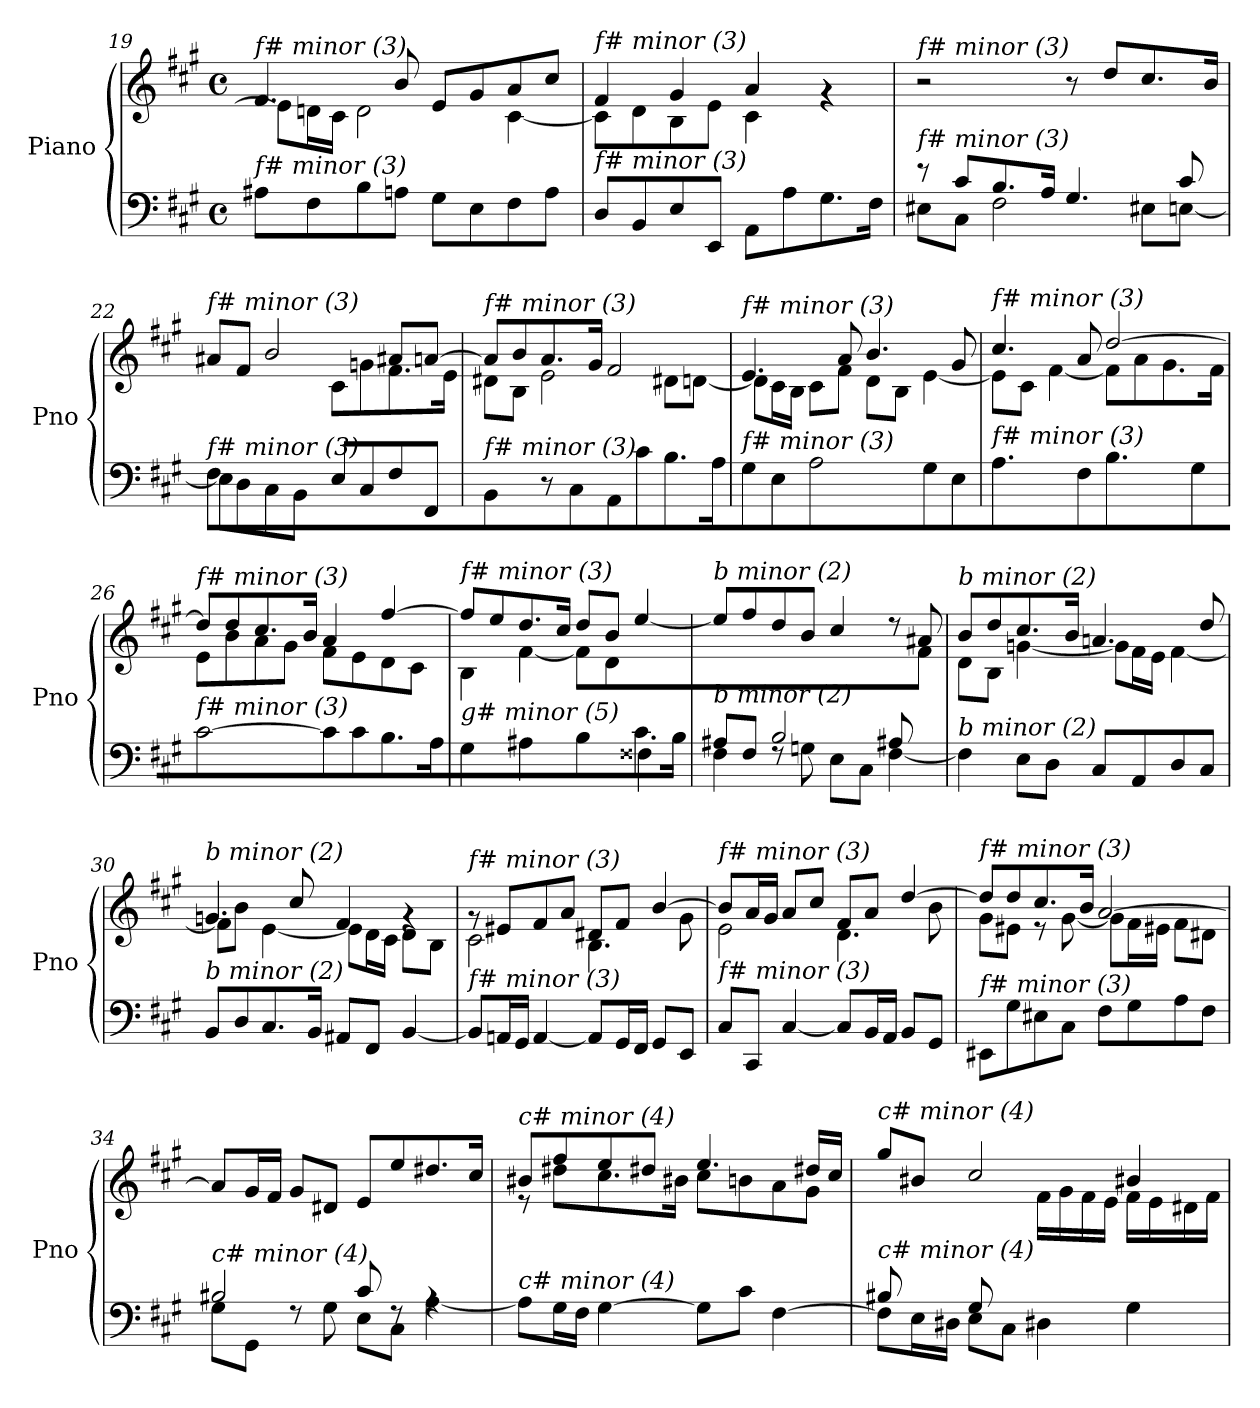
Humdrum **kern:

**kern	**kern
*part1	*part1
*staff2	*staff1
*I"Piano	*
*I'Pno	*
*clefF4	*clefG2
*k[f#c#g#]	*k[f#c#g#]
*M4/4	*M4/4
*met(c)	*met(c)
=19	=19
*	*^
!	!LO:TX:i:t=f# minor (3)	!
!LO:TX:i:t=f# minor (3)	!	!
8A#X\L	4.f#/	8e\L]
8F#\	.	16dn\L
.	.	16c#\JJ
8B\	.	2d\
8An\J	8b/	.
8G#\L	8e/L	.
8E\	8g#/	.
8F#\	8a/	[4c#\
8A\J	8cc#/J	.
=20	=20	=20
!	!LO:TX:i:t=f# minor (3)	!
!LO:TX:i:t=f# minor (3)	!	!
8D/L	4f#/	8c#\L]
8BB/	.	8d\
8E/	4g#/	8B\
8EE/J	.	8e\J
8AA\L	4a/	4c#\
8A\	.	.
8.G#\	4rg	4rg
16F#\Jk	.	.
*	*v	*v
=21	=21
*^	*
!	!	!LO:TX:i:t=f# minor (3)
!LO:TX:i:t=f# minor (3)	!	!
8r	8E#X\L	2r
8c#/L	8C#\J	.
8.B/	2F#\	.
16A/Jk	.	.
4.G#/	.	8r
.	.	8dd/L
.	8E#X\L	8.cc#/
8c#/	[8En\J	.
.	.	16b/Jk
!!LO:PB:g=z
=22	=22	=22
*	*	*^
!	!	!LO:TX:i:t=f# minor (3)	!
!LO:TX:i:t=f# minor (3)	!	!	!
8F#/L	8E\L]	8a#X/L	8ryy
2..ryy	8D\	8f#/J	8f#\
.	8C#\	2b/	8.e\
.	8BB\J	.	.
.	.	.	16d\Jk
.	8E/L	.	8c#\L
.	8C#/	.	8gn\
.	8F#/	8a#X/L	8.f#\
.	8FF#/J	[8an/J	.
.	.	.	16e\Jk
*v	*v	*	*
=23	=23	=23
!	!LO:TX:i:t=f# minor (3)	!
!LO:TX:i:t=f# minor (3)	!	!
4BB/	8a/L]	8d#X\L
.	8b/	8B\J
8r	8.a/	2e\
8C#/	.	.
.	16g#/Jk	.
8AA\L	2f#/	.
8c#\	.	.
8.B\	.	8d#X\L
.	.	[8dn\J
16A\Jk	.	.
=24	=24	=24
!	!LO:TX:i:t=f# minor (3)	!
!LO:TX:i:t=f# minor (3)	!	!
8G#\L	4.e/	8d\L]
8E\J	.	16c#\L
.	.	16B\JJ
2A\	.	8c#\L
.	8a/	8f#\J
.	4.b/	8d\L
.	.	8B\J
8G#\L	.	[4e\
8E\J	8g#/	.
=25	=25	=25
!	!LO:TX:i:t=f# minor (3)	!
!LO:TX:i:t=f# minor (3)	!	!
4.A\	4.cc#/	8e\L]
.	.	8c#\J
.	.	[4f#\
8F#\	8a/	.
4.B\	[2dd/	8f#\L]
.	.	8a\
.	.	8.g#\
8G#\	.	.
.	.	16f#\Jk
!!LO:LB:g=z	!!
=26	=26	=26
!	!LO:TX:i:t=f# minor (3)	!
!LO:TX:i:t=f# minor (3)	!	!
[2c#\	8dd/L]	8e\L
.	8dd/	8b\
.	8.cc#/	8a\
.	.	8g#\J
.	16b/Jk	.
8c#\L]	4a/	8f#\L
8c#\	.	8e\
8.B\	[4ff#/	8d\
.	.	8c#\J
16A\Jk	.	.
=27	=27	=27
*^	*	*
!	!	!LO:TX:i:t=f# minor (3)	!
!LO:TX:i:t=g# minor (5)	!	!	!
2.ryy	4G#\	8ff#/L]	4B\
.	.	8ee/	.
.	4A#X\	8.dd/	[4f#\
.	.	16cc#/Jk	.
.	4B\	8dd/L	8f#\L]
.	.	8b/J	8d\
8.c#/	4F##Xi\	[4ee/	4ryy
16B/Jk	.	.	.
=28	=28	=28	=28
!	!	!LO:TX:i:t=b minor (2)	!
!LO:TX:i:t=b minor (2)	!	!	!
8A#X/L	4F#\	8ee/L]	2..ryy
8F#/J	.	8ff#/	.
2B/	8rF	8dd/	.
.	8Gn\	8b/J	.
.	8E\L	4cc#/	.
.	8C#\J	.	.
8A#X/L	[4F#\	8rdd	.
8ryy	.	8a#X/	8f#\J
*v	*v	*	*
=29	=29	=29
!	!LO:TX:i:t=b minor (2)	!
!LO:TX:i:t=b minor (2)	!	!
4F#\]	8b/L	8d\L
.	8dd/	8B\J
8E\L	8.cc#/	[4gn\
8D\J	.	.
.	16b/Jk	.
8C#/L	4.an/	8g\L]
8AA/	.	16f#\L
.	.	16e\JJ
8D/	.	[4f#\
8C#/J	8dd/	.
!!LO:LB:g=z	!!
=30	=30	=30
!	!LO:TX:i:t=b minor (2)	!
!LO:TX:i:t=b minor (2)	!	!
8BB/L	4.gn/	8f#\L]
8D/	.	8b\J
8.C#/	.	[4e\
.	8cc#/	.
16BB/Jk	.	.
8AA#X/L	4f#/	8e\L]
8FF#/J	.	16d\L
.	.	16c#\JJ
[4BB/	4rg	8d\L
.	.	8B\J
=31	=31	=31
!	!LO:TX:i:t=f# minor (3)	!
!LO:TX:i:t=f# minor (3)	!	!
8BB/L]	8rg	2c#\
16AAn/L	8e#X/L	.
16GG#/JJ	.	.
[4AA/	8f#/	.
.	8a/J	.
8AA/L]	8d#X/L	4.B\
16GG#/L	8f#/J	.
16FF#/JJ	.	.
8GG#/L	[4b/	.
8EE/J	.	8g#\
=32	=32	=32
!	!LO:TX:i:t=f# minor (3)	!
!LO:TX:i:t=f# minor (3)	!	!
8C#/L	8b/L]	2e\
8CC#/J	16a/L	.
.	16g#/JJ	.
[4C#/	8a/L	.
.	8cc#/J	.
8C#/L]	8f#/L	4.d\
16BB/L	8a/J	.
16AA/JJ	.	.
8BB/L	[4dd/	.
8GG#/J	.	8b\
=33	=33	=33
!	!LO:TX:i:t=f# minor (3)	!
!LO:TX:i:t=f# minor (3)	!	!
8EE#X/L	8dd/L]	8g#\L
8G#\	8dd/	8e#X\J
8E#X\	8.cc#/	8r
8C#\J	.	[8g#\
.	16b/Jk	.
8F#\L	[2a/	8g#\L]
8G#\	.	16f#\L
.	.	16e#X\JJ
8A\	.	8f#\L
8F#\J	.	8d#X\J
!!LO:LB:g=z
=34	=34	=34
*^	*	*
!	!	!LO:TX:i:t=c# minor (4)	!
!LO:TX:i:t=c# minor (4)	!	!	!
*	*	*v	*v
2B#X/	8G#\L	8a/L]
.	8GG#\J	16g#/L
.	.	16f#/JJ
.	8rF	8g#/L
.	8G#\	8d#X/J
8c#/	8E\L	8e/L
8rF	8C#\J	8ee/
4rA	[4A\	8.dd#X/
.	.	16cc#/Jk
*v	*v	*
=35	=35
*	*^
!	!LO:TX:i:t=c# minor (4)	!
!LO:TX:i:t=c# minor (4)	!	!
8A\L]	8b#X/L	8r
16G#\L	8ff#/	8dd#X\L
16F#\JJ	.	.
[4G#\	8ee/	8.cc#\
.	8dd#X/J	.
.	.	16b#X\Jk
8G#\L]	4.ee/	8cc#\L
8c#\J	.	8bn\
[4F#\	.	8a\
.	16dd#X/LL	8g#\J
.	16cc#/JJ	.
=36	=36	=36
*^	*	*
!	!	!LO:TX:i:t=c# minor (4)	!
!LO:TX:i:t=c# minor (4)	!	!	!
8B#X/L	8F#\L]	8gg#/L	8ryy
8ryy	16E\L	8b#X/J	8d#X\
.	16D#X\JJ	.	.
8G#/	8E\L	2cc#/	8ryy
2ryy	8C#\J	.	8g#\J
.	4D#X\	.	16f#\LL
.	.	.	16g#\
.	.	.	16f#\
.	.	.	16e\JJ
.	4G#\	4b#X/	16f#\LL
.	.	.	16e\
8ryy	.	.	16d#X\
.	.	.	16f#\JJ
*v	*v	*	*
*	*v	*v
=	=
*-	*-
